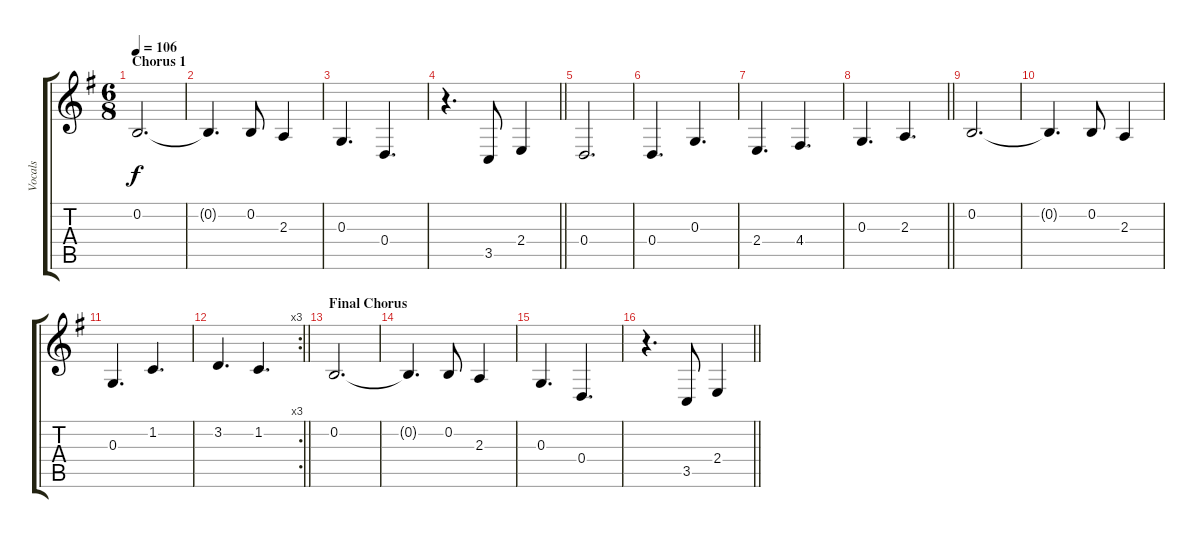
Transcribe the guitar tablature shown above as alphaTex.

\track ("Vocals" "Vocals") {instrument flute}
\staff {score tabs}
\tuning (E4 B3 G3 D3 A2 E2) {hide}
\ts (6 8)
\section ("" "Chorus 1")
\tempo 106
\clef g2
\ks g
0.2.2{d dy f} |
0.2{t}.4{d} 0.2.8 2.3.4 |
0.3.4{d} 0.4.4{d} |
\barLineRight lightlight
r.4{d} 3.5.8 2.4.4 |
0.4.2{d} |
0.4.4{d} 0.3.4{d} |
2.4.4{d} 4.4.4{d} |
\barLineRight lightlight
0.3.4{d} 2.3.4{d} |
0.2.2{d} |
0.2{t}.4{d} 0.2.8 2.3.4 |
0.3.4{d} 1.2.4{d} |
\rc 3
\barLineRight lightlight
3.2.4{d} 1.2.4{d} |
\section ("" "Final Chorus")
0.2.2{d} |
0.2{t}.4{d} 0.2.8 2.3.4 |
0.3.4{d} 0.4.4{d} |
\barLineRight lightlight
r.4{d} 3.5.8 2.4.4
